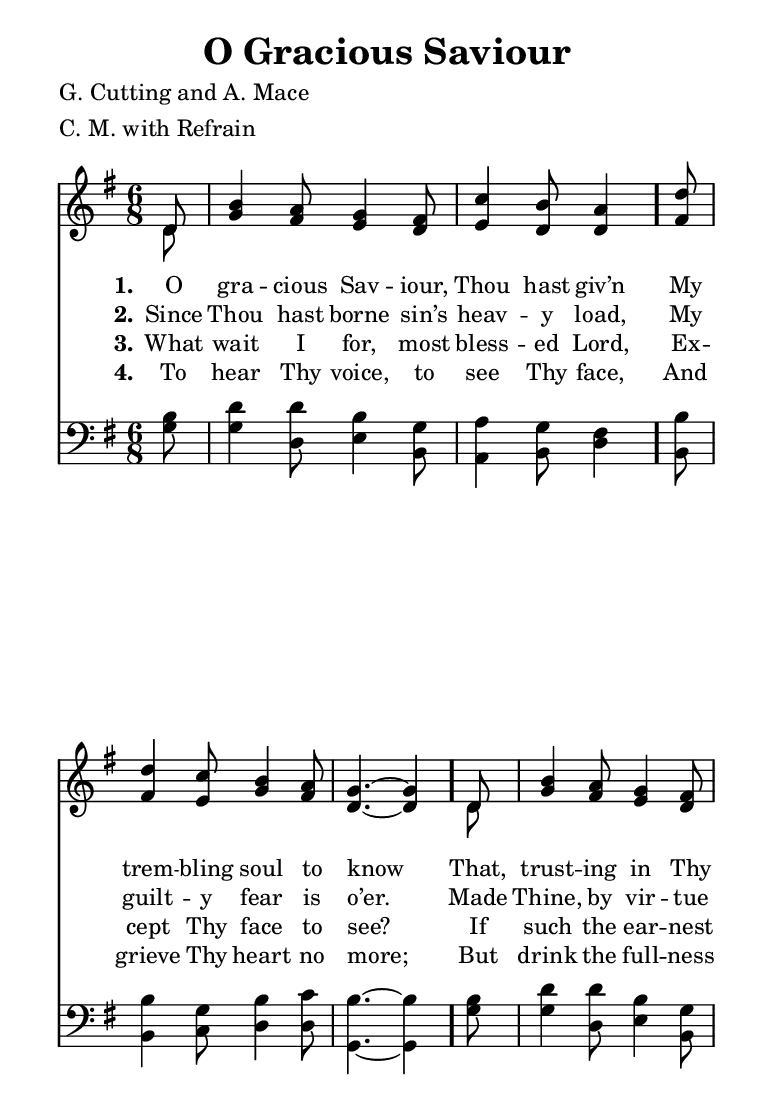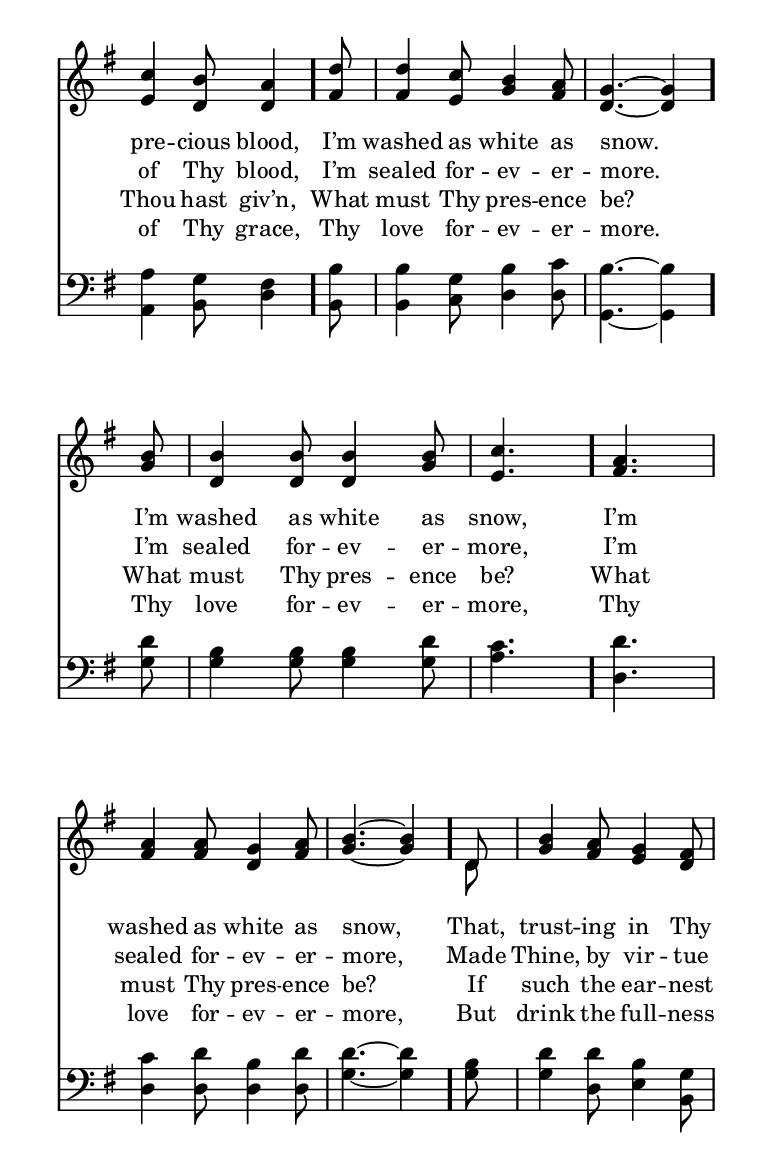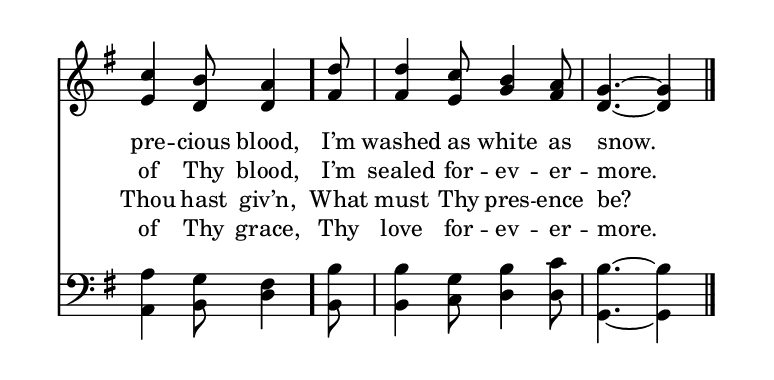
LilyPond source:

\include "common/global.ily"
\paper {
  \include "common/paper.ily"
}

\header{
  hymnnumber = "247"
  title = "O Gracious Saviour"
  tunename = ""
  meter = "C. M. with Refrain"
  poet = "G. Cutting and A. Mace"
  composer = ""
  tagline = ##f
}

global = {
  \include "common/overrides.ily"
  \override Staff.TimeSignature.style = #'numbered
  \time 6/8
  \override Score.MetronomeMark.transparent = ##t % hide all fermata changes too
  \tempo 4=70
  \key g \major
  \partial 8
  \autoBeamOff
}

patternA = { c8 | c4 c8 c4 c8 | c4 c8 c4 }
patternB = { c8 | c4 c8 c4 c8 | c4. ~ c4 }
patternC = { c8 | c4 c8 c4 c8 | c4. }
patternD = { c4. | c4 c8 c4 c8 | c4. ~ c4 }

notesSoprano = {
\global
\relative c' {

  \changePitch \patternA { d | b' a g fis | c' b a }
  \changePitch \patternB { d | d c b a | g g } \eogbreak
  \changePitch \patternA { d | b' a g fis | c' b a }
  \changePitch \patternB { d | d c b a | g g } \eogbreak

  \changePitch \patternC { b | b b b b | c }
  \changePitch \patternD { a | a a g a | b b } \eogbreak
  \changePitch \patternA { d, | b' a g fis | c' b a }
  \changePitch \patternB { d | d c b a | g g } \eogbreak

  \bar "|."

}
}

notesAlto = {
\global
\relative e' {

  \changePitch \patternA { d | g fis e d | e d d }
  \changePitch \patternB { fis | fis e g fis | d d }
  \changePitch \patternA { d | g fis e d | e d d }
  \changePitch \patternB { fis | fis e g fis | d d }

  \changePitch \patternC { g | d d d g | e }
  \changePitch \patternD { fis | fis fis d fis | g g }
  \changePitch \patternA { d | g fis e d | e d d }
  \changePitch \patternB { fis | fis e g fis | d d }

}
}

notesTenor = {
\global
\relative a {

  \changePitch \patternA { b | d d b g | a g fis }
  \changePitch \patternB { b | b g b c | b b }
  \changePitch \patternA { b | d d b g | a g fis }
  \changePitch \patternB { b | b g b c | b b }

  \changePitch \patternC { d | b b b d | c }
  \changePitch \patternD { d | c d b d | d d }
  \changePitch \patternA { b | d d b g | a g fis }
  \changePitch \patternB { b | b g b c | b b }

}
}

notesBass = {
\global
\relative f {

  \changePitch \patternA { g | g d e b | a b d }
  \changePitch \patternB { b | b c d d | g, g }
  \changePitch \patternA { g' | g d e b | a b d }
  \changePitch \patternB { b | b c d d | g, g }

  \changePitch \patternC { g' | g g g g | a }
  \changePitch \patternD { d, | d d d d | g g }
  \changePitch \patternA { g | g d e b | a b d }
  \changePitch \patternB { b | b c d d | g, g }

}
}

wordsA = \lyricmode {
\set stanza = "1."

O gra -- cious Sav -- iour, Thou hast giv’n \bar "."
My trem -- bling soul to know \bar "."
That, trust -- ing in Thy pre -- cious blood, \bar "."
I’m washed as white as snow. \bar "."
I’m washed as white as snow, \bar "."
I’m washed as white as snow, \bar "."
That, trust -- ing in Thy pre -- cious blood, \bar "."
I’m washed as white as snow. \bar "."

}

wordsB = \lyricmode {
\set stanza = "2."

Since Thou hast borne sin’s heav -- y load,
My guilt -- y fear is o’er.
Made Thine, by vir -- tue of Thy blood,
I’m sealed for -- ev -- er -- more.
I’m sealed for -- ev -- er -- more,
I’m sealed for -- ev -- er -- more,
Made Thine, by vir -- tue of Thy blood,
I’m sealed for -- ev -- er -- more.

}

wordsC = \lyricmode {
\set stanza = "3."

What wait I for, most bless -- ed Lord,
Ex -- cept Thy face to see?
If such the ear -- nest Thou hast giv’n,
What must Thy pres -- ence be?
What must Thy pres -- ence be?
What must Thy pres -- ence be?
If such the ear -- nest Thou hast giv’n,
What must Thy pres -- ence be?

}

wordsD = \lyricmode {
\set stanza = "4."

To hear Thy voice, to see Thy face,
And grieve Thy heart no more;
But drink the full -- ness of Thy grace,
Thy love for -- ev -- er -- more.
Thy love for -- ev -- er -- more,
Thy love for -- ev -- er -- more,
But drink the full -- ness of Thy grace,
Thy love for -- ev -- er -- more.

}

\score {
  \context ChoirStaff <<
    \context Staff = upper <<
      \set Staff.autoBeaming = ##f
      \set ChoirStaff.systemStartDelimiter = #'SystemStartBar
      \set ChoirStaff.printPartCombineTexts = ##f
      \partcombine #'(2 . 9) \notesSoprano \notesAlto
      \context NullVoice = sopranos { \voiceOne << \notesSoprano >> }
      \context NullVoice = altos { \voiceTwo << \notesAlto >> }
      \context Lyrics = one   \lyricsto sopranos \wordsA
      \context Lyrics = two   \lyricsto sopranos \wordsB
      \context Lyrics = three \lyricsto sopranos \wordsC
      \context Lyrics = four  \lyricsto sopranos \wordsD
    >>
    \context Staff = men <<
      \set Staff.autoBeaming = ##f
      \clef bass
      \set ChoirStaff.printPartCombineTexts = ##f
      \partcombine #'(2 . 9) \notesTenor \notesBass
      \context NullVoice = tenors { \voiceOne << \notesTenor >> }
      \context NullVoice = basses { \voiceTwo << \notesBass >> }
    >>
  >>
  \layout {
    \include "common/layout.ily"
  }
  \midi{
    \include "common/midi.ily"
  }
}

\version "2.19.49"  % necessary for upgrading to future LilyPond versions.

% vi:set et ts=2 sw=2 ai nocindent syntax=lilypond:
